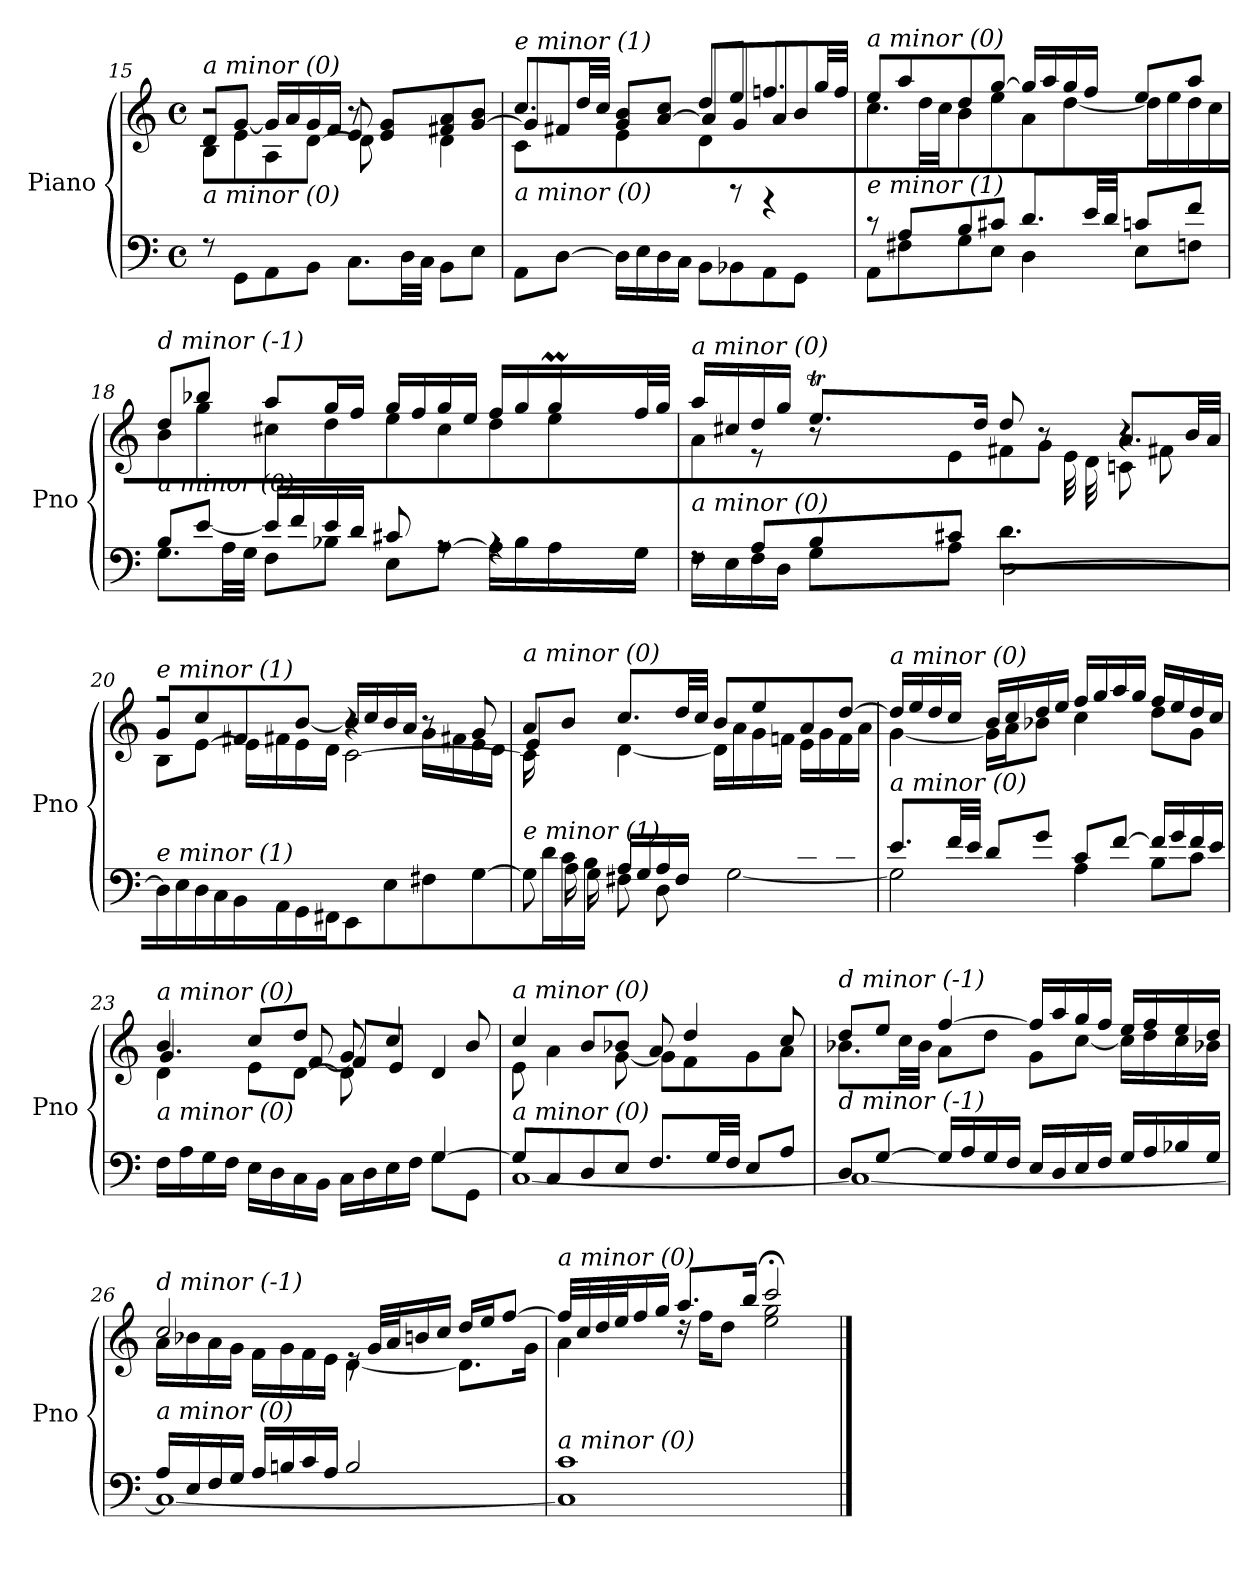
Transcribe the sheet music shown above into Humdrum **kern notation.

**kern	**kern
*part1	*part1
*staff2	*staff1
*I"Piano	*
*I'Pno	*
*clefF4	*clefG2
*k[]	*k[]
*M4/4	*M4/4
*met(c)	*met(c)
=15	=15
*^	*^
*	*^	*	*^
!	!	!	!LO:TX:i:t=a minor (0)	!	!
!LO:TX:i:t=a minor (0)	!	!	!	!	!
2ryy	2ryy	8rF	2r	8d/L	8B\L
.	.	8GG\L	.	[8g/J	8e\
.	.	8AA\	.	16g/LL]	8A\
.	.	.	.	16a/	.
.	.	8BB\J	.	16g/	[8d\J
.	.	.	.	16f/JJ	.
8ryy	8ryy	8.C\L	8r	8e/	8d\L]
4.ryy	8G/J	.	8e/ 8g/L	4.ryy	8ryy
.	.	32D\LL	.	.	.
.	.	32C\JJJ	.	.	.
.	4ryy	8BB\L	8f#X/ 8a/	.	4d\
.	.	8E\J	[8g/ 8b/J	.	.
!!LO:PB:g=z	!!	!!
=16	=16	=16	=16	=16	=16
!	!	!	!LO:TX:i:t=e minor (1)	!	!
!LO:TX:i:t=a minor (0)	!	!	!	!	!
4ryy	8ryy	8AA\L	8.cc/L	8g/L]	8c\L
.	8A/J	[8D\J	.	8f#X/J	8ryy
.	.	.	32dd/LL	.	.
.	.	.	32cc/JJJ	.	.
4ryy	4.ryy	16D\LL]	8g/ 8b/L	4ryy	4e\
.	.	16E\	.	.	.
.	.	16D\	[8a/ 8cc/J	.	.
.	.	16C\JJ	.	.	.
2ryy	.	8BB\L	8dd/L	8a/L]	8d\
.	8rb	8BB-X\	8ee/J	8g/	4.ryy
.	4rg	8AA\	8.ffn/L	8a/	.
.	.	8GG\J	.	8b/J	.
.	.	.	32gg/LL	.	.
.	.	.	32ff/JJJ	.	.
*	*v	*v	*	*	*
*	*	*	*v	*v
=17	=17	=17	=17
!	!	!LO:TX:i:t=a minor (0)	!
!LO:TX:i:t=e minor (1)	!	!	!
8r	8AA\L	8ee/L	8.cc\L
8A/L	8F#X\	8aa/	.
.	.	.	32dd\LL
.	.	.	32cc\JJJ
8B/	8G\	8dd/	8b\L
8c#X/J	8E\J	[8gg/J	8ee\J
8.d/L	4D\	16gg/LL]	8a\L
.	.	16aa/	.
.	.	16gg/	[8dd\J
32e/LL	.	16ff/JJ	.
32d/JJJ	.	.	.
8cn/L	8E\L	8ee/L	16dd\LL]
.	.	.	16ee\
8f/J	8Fn\J	8aa/J	16dd\
.	.	.	16cc\JJ
=18	=18	=18	=18
*	*^	*	*^
!	!	!	!LO:TX:i:t=d minor (-1)	!	!
!LO:TX:i:t=a minor (0)	!	!	!	!	!
2..ryy	8B/L	8.G\L	8dd/L	8b\L	2..ryy
.	[8e/J	.	8bb-X/J	8gg\	.
.	.	32A\LL	.	.	.
.	.	32G\JJJ	.	.	.
.	16e/LL]	8F\L	8aa/L	8cc#X\	.
.	16f/	.	.	.	.
.	16e/	8B-X\J	16gg/L	8dd\J	.
.	16d/JJ	.	16ff/JJ	.	.
.	8c#X/	8E\L	16gg/LL	8ee\L	.
.	.	.	16ff/	.	.
.	8rA	[8A\J	16gg/	8cc#\	.
.	.	.	16ee/JJ	.	.
.	4rA	16A\LL]	16ff/LL	8dd\	.
.	.	16B-\	16gg/	.	.
16ryy	.	16A\	16ggM/	8ee\J	64aa!yy
.	.	.	.	.	64gg!yy
.	.	.	.	.	64aa!yy
.	.	.	.	.	64gg!yy
16ryy	.	16G\JJ	32ff/L	.	16ryy
.	.	.	32gg/JJJ	.	.
!!LO:LB:g=z
=19	=19	=19	=19	=19	=19
*	*	*	*	*	*^
!	!	!	!LO:TX:i:t=a minor (0)	!	!	!
!LO:TX:i:t=a minor (0)	!	!	!	!	!	!
4ryy	8rF	16F\LL	16aa/LL	8a\	4ryy	2ryy
.	.	16E\	16cc#X/	.	.	.
.	8A/L	16F\	16dd/	8r	.	.
.	.	16D\JJ	16gg/JJ	.	.	.
8.ryy	8B/	8G\L	8.eet/L	8r	64ff!yy	.
.	.	.	.	.	64ee!yy	.
.	.	.	.	.	64ff!yy	.
.	.	.	.	.	64ee!yy	.
.	.	.	.	.	64ff!yy	.
.	.	.	.	.	16..ee!yy	.
.	8c#X/J	8A\J	.	8e\	.	.
2ryy	.	.	16dd/Jk	.	2ryy	.
.	8.d/L	[2D\	8dd/	8f#X\L	.	8.ryy
.	.	.	8r	8g\J	.	.
.	4ryy	.	.	.	.	32e\LL
.	.	.	.	.	.	32d\JJJ
.	.	.	4r	8.a/L	.	8cn\L
.	.	.	.	.	.	8f#X\J
16ryy	16ryy	.	.	32b/LL	16ryy	.
.	.	.	.	32a/JJJ	.	.
*v	*v	*v	*	*	*	*
*	*	*	*v	*v
=20	=20	=20	=20
!	!LO:TX:i:t=e minor (1)	!	!
!LO:TX:i:t=e minor (1)	!	!	!
16D\LL]	2rff	8g/L	8B\L
16E\	.	.	.
16D\	.	8cc/	[8e\J
16C\JJ	.	.	.
16BB\LL	.	8f#X/	16e\LL]
16AA\	.	.	16f#X\
16GG\	.	[8b/J	16e\
16FF#X\JJ	.	.	16d\JJ
8EE\L	4r	16b/LL]	[2c\
.	.	16cc/	.
8E\	.	16b/	.
.	.	16a/JJ	.
8F#X\	8r	16g\LL	.
.	.	16f#X\	.
[8G\J	8g/	16e\	.
.	.	16d\JJ	.
=21	=21	=21	=21
*^	*	*	*
!	!	!LO:TX:i:t=a minor (0)	!	!
!LO:TX:i:t=e minor (1)	!	!	!	!
16ryy	8G\L]	8a/L	4e/	16c\LL]
16d/	.	.	.	2...ryy
16c/	16A\L	8b/J	.	.
16B/JJ	16G\JJ	.	.	.
16A/LL	8F#X\L	8.cc/L	[4d\	.
16G/	.	.	.	.
16A/	8D\J	.	.	.
16F#/JJ	.	32dd/LL	.	.
.	.	32cc/JJJ	.	.
8G/Lyy	[2G\	8b/L	16d\LL]	.
.	.	.	16a\	.
8B/	.	8ee/	16g\	.
.	.	.	16fn\JJ	.
8c/	.	8a/	16e\LL	.
.	.	.	16g\	.
8d/J	.	[8dd/J	16f\	.
.	.	.	16a\JJ	.
*	*	*	*v	*v
!!LO:LB:g=z
=22	=22	=22	=22
!	!	!LO:TX:i:t=a minor (0)	!
!LO:TX:i:t=a minor (0)	!	!	!
8.e/L	2G\]	16dd/LL]	[4g\
.	.	16ee/	.
.	.	16dd/	.
32f/LL	.	16cc/JJ	.
32e/JJJ	.	.	.
8d/L	.	16b/LL	16g\LL]
.	.	16cc/	16a\J
8g/J	.	16dd/	8b-X\J
.	.	16ee/JJ	.
8c/L	4A\	16ff/LL	4cc\
.	.	16gg/	.
[8f/J	.	16aa/	.
.	.	16gg/JJ	.
16f/LL]	8B\L	16ff/LL	8dd\L
16g/	.	16ee/	.
16f/	8c\J	16dd/	8g\J
16e/JJ	.	16cc/JJ	.
=23	=23	=23	=23
*	*	*	*^
!	!	!LO:TX:i:t=a minor (0)	!	!
!LO:TX:i:t=a minor (0)	!	!	!	!
2ryy	16F\LL	4b/	4.g/	4d\
.	16A\	.	.	.
.	16G\	.	.	.
.	16F\JJ	.	.	.
.	16E\LL	8cc/L	.	8e\L
.	16D\	.	.	.
.	16C\	8dd/J	[8f/	[8d\J
.	16BB\JJ	.	.	.
8ryy	16C\LL	8g/	8f/L]	8d\L]
.	16D\	.	.	.
8G/J	16E\	4cc/	8e/J	4.ryy
.	16F\JJ	.	.	.
[4G/	8G\L	.	4d/	.
.	8GG\J	8b/	.	.
*	*	*	*v	*v
=24	=24	=24	=24
!	!	!LO:TX:i:t=a minor (0)	!
!LO:TX:i:t=a minor (0)	!	!	!
8G/L]	[1C	4cc/	8e\
8C/	.	.	4a\
8D/	.	8b/L	.
8E/J	.	8b-X/J	[8g\
8.F/L	.	8a/	8g\L]
.	.	4dd/	8f\
32G/LL	.	.	.
32F/JJJ	.	.	.
8E/L	.	.	8g\
8A/J	.	8cc/	8a\J
!!LO:LB:g=z	!!
=25	=25	=25	=25
!	!	!LO:TX:i:t=d minor (-1)	!
!LO:TX:i:t=d minor (-1)	!	!	!
8D/L	1C_	8dd/L	8.b-X\L
[8G/J	.	8ee/J	.
.	.	.	32cc\LL
.	.	.	32b-\JJJ
16G/LL]	.	[4ff/	8a\L
16A/	.	.	.
16G/	.	.	8dd\J
16F/JJ	.	.	.
16E/LL	.	16ff/LL]	8g\L
16D/	.	16aa/	.
16E/	.	16gg/	[8cc\J
16F/JJ	.	16ff/JJ	.
16G/LL	.	16ee/LL	16cc\LL]
16A/	.	16ff/	16dd\
16B-X/	.	16ee/	16cc\
16G/JJ	.	16dd/JJ	16b-X\JJ
=26	=26	=26	=26
!	!	!LO:TX:i:t=d minor (-1)	!
!LO:TX:i:t=a minor (0)	!	!	!
16A/LL	1C_	2cc/	16a\LL
16E/	.	.	16b-X\
16F/	.	.	16a\
16G/JJ	.	.	16g\JJ
16A/LL	.	.	16f\LL
16Bn/	.	.	16g\
16c/	.	.	16f\
16A/JJ	.	.	16e\JJ
2B/	.	16re	[4d\
.	.	32g/LLL	.
.	.	32a/J	.
.	.	16bn/	.
.	.	16cc/JJ	.
.	.	16dd/LL	8.d\L]
.	.	16ee/J	.
.	.	[8ff/J	.
.	.	.	16g\Jk
=27	=27	=27	=27
!	!	!LO:TX:i:t=a minor (0)	!
!LO:TX:i:t=a minor (0)	!	!	!
1c	1C]	32ff/LLL]	4a\
.	.	32cc/	.
.	.	32dd/	.
.	.	32ee/J	.
.	.	16ff/	.
.	.	16gg/JJ	.
.	.	8.aa/L	16rdd
.	.	.	16ff\KL
.	.	.	8dd\J
.	.	16bb/Jk	.
.	.	2ccc;</	2ee\ 2gg\
*v	*v	*	*
*	*v	*v
==	==
*-	*-
